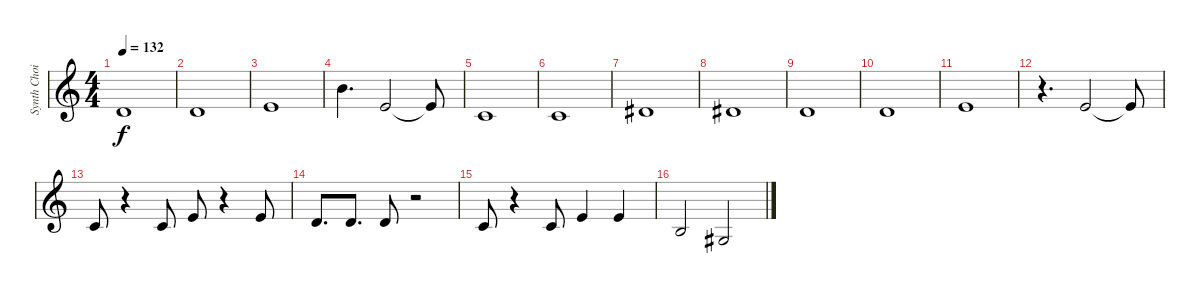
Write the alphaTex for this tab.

\track ("Synth Choir Voice 1" "Synth Choi") {instrument choiraahs}
\staff {score}
\tuning (E4 B3 G3 D3 A2 E2 B1) {hide}
\ts (4 4)
\tempo 132
\clef g2
\ks c
3.2.1{dy f} |
3.2.1 |
0.1.1 |
7.1.4{d} 0.1.2 0.1{t}.8 |
1.2.1 |
1.2.1 |
4.2.1 |
4.2.1 |
3.2.1 |
3.2.1 |
0.1.1 |
r.4{d} 0.1.2 0.1{t}.8 |
1.2.8 r.4 1.2.8 0.1.8 r.4 0.1.8 |
3.2.8{d} 3.2.8{d} 3.2.8 r.2 |
1.2.8 r.4 1.2.8 0.1.4 0.1.4 |
0.2.2 1.3.2
